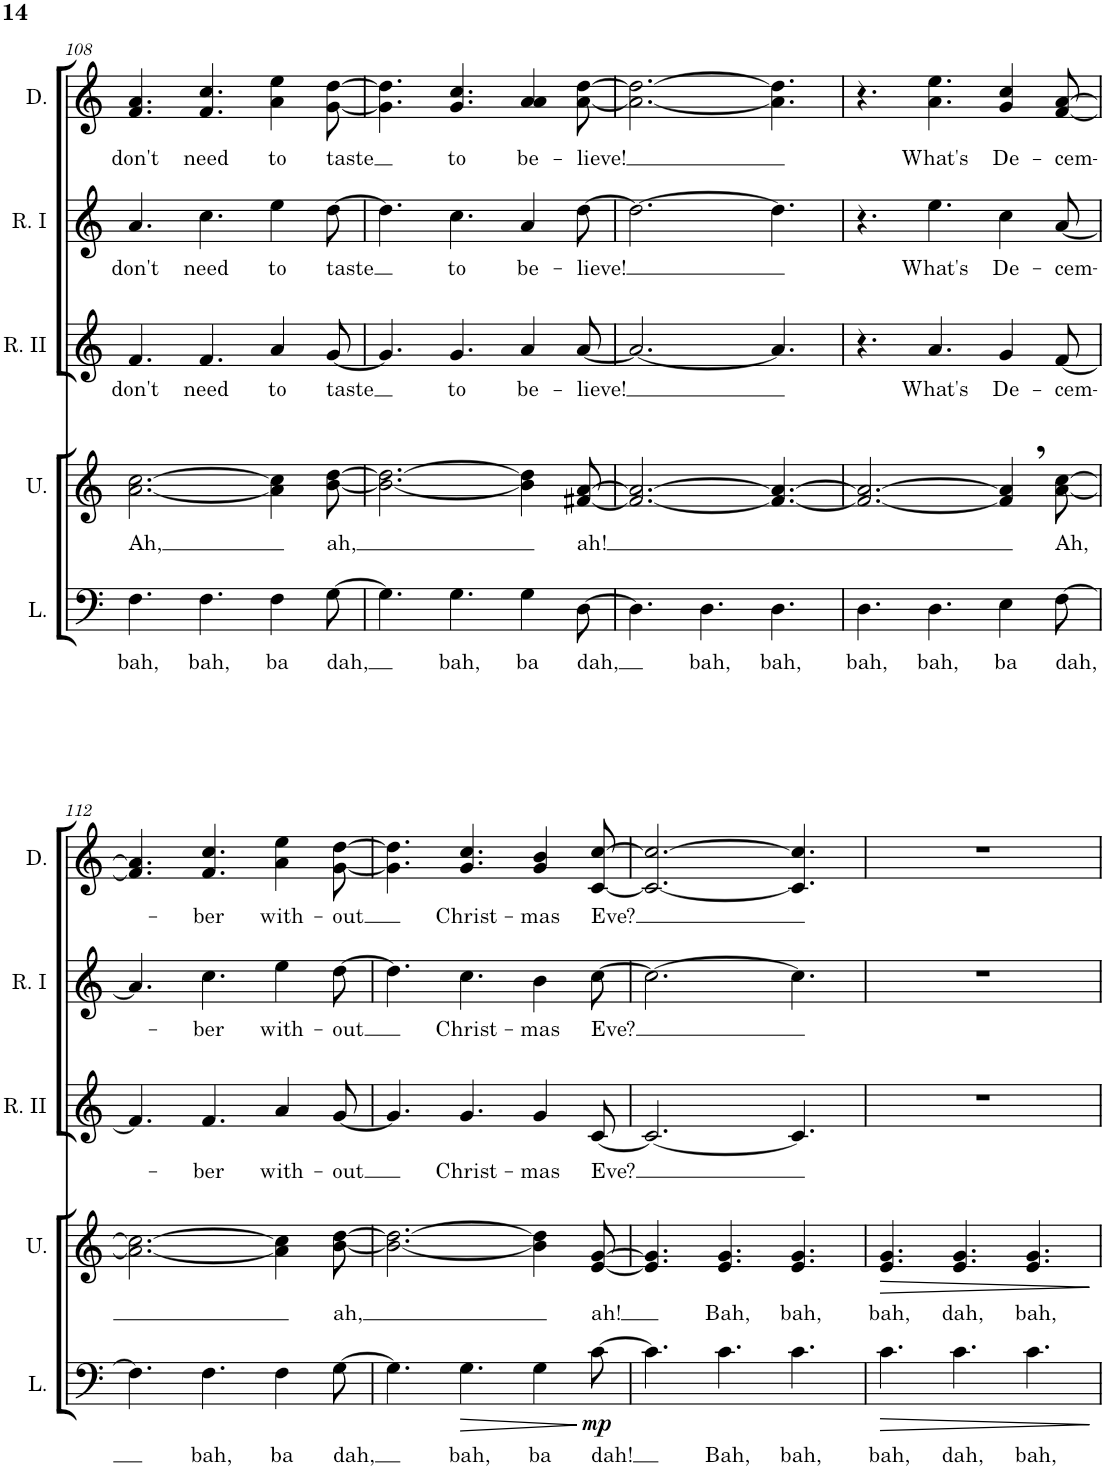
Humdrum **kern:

**kern	**text	**dynam	**kern	**text	**dynam	**kern	**text	**kern	**text	**kern	**text
*part5	*part5	*part5	*part4	*part4	*part4	*part3	*part3	*part2	*part2	*part1	*part1
*staff5	*staff5	*staff5	*staff4	*staff4	*staff4	*staff3	*staff3	*staff2	*staff2	*staff1	*staff1
*I"Lower Voices	*	*	*I"Upper Voices	*	*	*I"Round II	*	*I"Round I	*	*I"Duet	*
*I'L.	*	*	*I'U.	*	*	*I'R. II	*	*I'R. I	*	*I'D.	*
!!LO:PB:g=z
*clefF4	*	*	*clefG2	*	*	*clefG2	*	*clefG2	*	*clefG2	*
*k[]	*	*	*k[]	*	*	*k[]	*	*k[]	*	*k[]	*
*M9/8	*	*	*M9/8	*	*	*M9/8	*	*M9/8	*	*M9/8	*
=108	=108	=108	=108	=108	=108	=108	=108	=108	=108	=108	=108
!	!LO:LY:b	!	!	!LO:LY:b	!	!	!LO:LY:b	!	!LO:LY:b	!	!LO:LY:b
4.F\	bah,	.	[2.a\ [2.cc\	Ah,	.	4.f/	don't	4.a/	don't	4.f/ 4.a/	don't
!	!LO:LY:b	!	!	!	!	!	!LO:LY:b	!	!LO:LY:b	!	!LO:LY:b
4.F\	bah,	.	.	.	.	4.f/	need	4.cc\	need	4.f/ 4.cc/	need
!	!LO:LY:b	!	!	!	!	!	!LO:LY:b	!	!LO:LY:b	!	!LO:LY:b
4F\	ba	.	4a\] 4cc\]	.	.	4a/	to	4ee\	to	4a\ 4ee\	to
!	!LO:LY:b	!	!	!LO:LY:b	!	!	!LO:LY:b	!	!LO:LY:b	!	!LO:LY:b
[8G\	dah,	.	[8b\ [8dd\	ah,	.	[8g/	taste	[8dd\	taste	[8g\ [8dd\	taste
=109	=109	=109	=109	=109	=109	=109	=109	=109	=109	=109	=109
4.G\]	.	.	2.b\_ 2.dd\_	.	.	4.g/]	.	4.dd\]	.	4.g\] 4.dd\]	.
!	!LO:LY:b	!	!	!	!	!	!LO:LY:b	!	!LO:LY:b	!	!LO:LY:b
4.G\	bah,	.	.	.	.	4.g/	to	4.cc\	to	4.g/ 4.cc/	to
!	!LO:LY:b	!	!	!	!	!	!LO:LY:b	!	!LO:LY:b	!	!LO:LY:b
4G\	ba	.	4b\] 4dd\]	.	.	4a/	be-	4a/	be-	4a/ 4a/	be-
!	!LO:LY:b	!	!	!LO:LY:b	!	!	!LO:LY:b	!	!LO:LY:b	!	!LO:LY:b
[8D\	dah,	.	[8f#X/ [8a/	ah!	.	[8a/	-lieve!	[8dd\	-lieve!	[8a\ [8dd\	-lieve!
=110	=110	=110	=110	=110	=110	=110	=110	=110	=110	=110	=110
4.D\]	.	.	2.f#/_ 2.a/_	.	.	2.a/_	.	2.dd\_	.	2.a\_ 2.dd\_	.
!	!LO:LY:b	!	!	!	!	!	!	!	!	!	!
4.D\	bah,	.	.	.	.	.	.	.	.	.	.
!	!LO:LY:b	!	!	!	!	!	!	!	!	!	!
4.D\	bah,	.	4.f#/_ 4.a/_	.	.	4.a/]	.	4.dd\]	.	4.a\] 4.dd\]	.
=111	=111	=111	=111	=111	=111	=111	=111	=111	=111	=111	=111
!	!LO:LY:b	!	!	!	!	!	!	!	!	!	!
4.D\	bah,	.	2.f#/_ 2.a/_	.	.	4.r	.	4.r	.	4.r	.
!	!LO:LY:b	!	!	!	!	!	!LO:LY:b	!	!LO:LY:b	!	!LO:LY:b
4.D\	bah,	.	.	.	.	4.a/	What's	4.ee\	What's	4.a\ 4.ee\	What's
!	!LO:LY:b	!	!	!	!	!	!LO:LY:b	!	!LO:LY:b	!	!LO:LY:b
4E\	ba	.	4f#/], 4a/],	.	.	4g/	De-	4cc\	De-	4g/ 4cc/	De-
!	!LO:LY:b	!	!	!LO:LY:b	!	!	!LO:LY:b	!	!LO:LY:b	!	!LO:LY:b
[8F\	dah,	.	[8a\ [8cc\	Ah,	.	[8f/	-cem-	[8a/	-cem-	[8f/ [8a/	-cem-
!!LO:LB:g=z
=112	=112	=112	=112	=112	=112	=112	=112	=112	=112	=112	=112
4.F\]	.	.	2.a\_ 2.cc\_	.	.	4.f/]	.	4.a/]	.	4.f/] 4.a/]	.
!	!LO:LY:b	!	!	!	!	!	!LO:LY:b	!	!LO:LY:b	!	!LO:LY:b
4.F\	bah,	.	.	.	.	4.f/	-ber	4.cc\	-ber	4.f/ 4.cc/	-ber
!	!LO:LY:b	!	!	!	!	!	!LO:LY:b	!	!LO:LY:b	!	!LO:LY:b
4F\	ba	.	4a\] 4cc\]	.	.	4a/	with-	4ee\	with-	4a\ 4ee\	with-
!	!LO:LY:b	!	!	!LO:LY:b	!	!	!LO:LY:b	!	!LO:LY:b	!	!LO:LY:b
[8G\	dah,	.	[8b\ [8dd\	ah,	.	[8g/	-out	[8dd\	-out	[8g\ [8dd\	-out
=113	=113	=113	=113	=113	=113	=113	=113	=113	=113	=113	=113
4.G\]	.	.	2.b\_ 2.dd\_	.	.	4.g/]	.	4.dd\]	.	4.g\] 4.dd\]	.
!	!LO:LY:b	!LO:HP:b	!	!	!	!	!LO:LY:b	!	!LO:LY:b	!	!LO:LY:b
4.G\	bah,	>	.	.	.	4.g/	Christ-	4.cc\	Christ-	4.g/ 4.cc/	Christ-
!	!LO:LY:b	!	!	!	!	!	!LO:LY:b	!	!LO:LY:b	!	!LO:LY:b
4G\	ba	.	4b\] 4dd\]	.	.	4g/	-mas	4b\	-mas	4g/ 4b/	-mas
!	!LO:LY:b	!LO:DY:n=1:b	!	!LO:LY:b	!	!	!LO:LY:b	!	!LO:LY:b	!	!LO:LY:b
[8c\	dah!	] mp	[8e/ [8g/	ah!	.	[8c/	Eve?	[8cc\	Eve?	[8c/ [8cc/	Eve?
=114	=114	=114	=114	=114	=114	=114	=114	=114	=114	=114	=114
4.c\]	.	.	4.e/] 4.g/]	.	.	2.c/_	.	2.cc\_	.	2.c/_ 2.cc/_	.
!	!LO:LY:b	!	!	!LO:LY:b	!	!	!	!	!	!	!
4.c\	Bah,	.	4.e/ 4.g/	Bah,	.	.	.	.	.	.	.
!	!LO:LY:b	!	!	!LO:LY:b	!	!	!	!	!	!	!
4.c\	bah,	.	4.e/ 4.g/	bah,	.	4.c/]	.	4.cc\]	.	4.c/] 4.cc/]	.
=115	=115	=115	=115	=115	=115	=115	=115	=115	=115	=115	=115
!	!LO:LY:b	!LO:HP:b	!	!LO:LY:b	!LO:HP:b	!	!	!	!	!	!
4.c\	bah,	>	4.e/ 4.g/	bah,	>	8%9r	.	8%9r	.	8%9r	.
!	!LO:LY:b	!	!	!LO:LY:b	!	!	!	!	!	!	!
4.c\	dah,	.	4.e/ 4.g/	dah,	.	.	.	.	.	.	.
!	!LO:LY:b	!	!	!LO:LY:b	!	!	!	!	!	!	!
4.c\	bah,	.	4.e/ 4.g/	bah,	.	.	.	.	.	.	.
.	.	]	.	.	]	.	.	.	.	.	.
=	=	=	=	=	=	=	=	=	=	=	=
*-	*-	*-	*-	*-	*-	*-	*-	*-	*-	*-	*-
